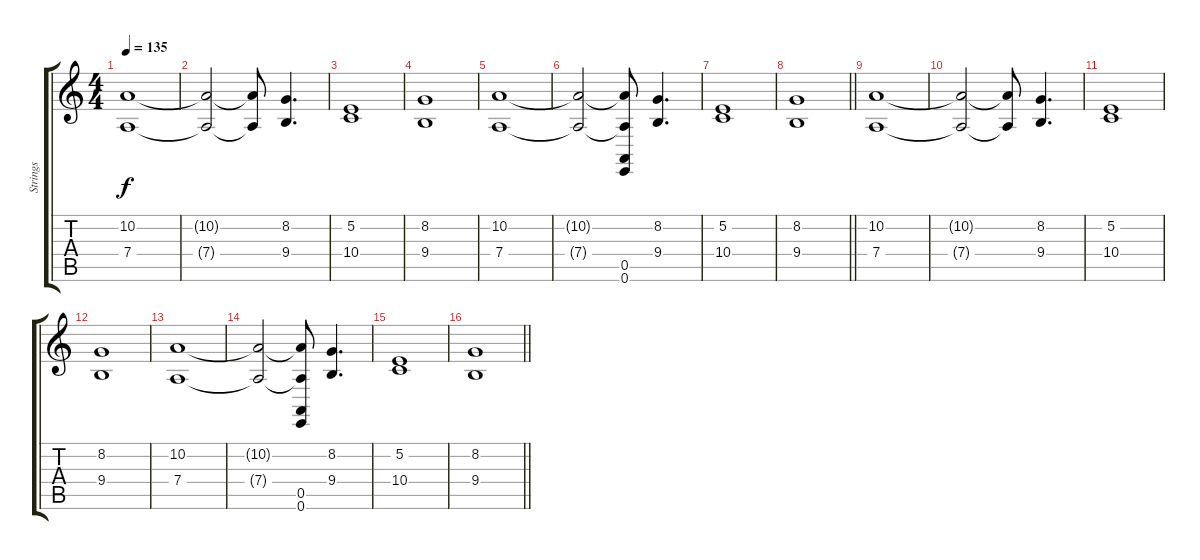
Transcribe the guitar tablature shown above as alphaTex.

\track ("Strings" "Strings") {instrument stringensemble1}
\staff {score tabs}
\tuning (E4 B3 G3 D3 A2 E2) {hide}
\ts (4 4)
\section ("" "")
\tempo 135
\clef g2
\ks c
(10.2 7.4).1{dy f} |
(10.2{t} 7.4{t}).2 (10.2{t} 7.4{t}).8 (8.2 9.4).4{d} |
(5.2 10.4).1 |
(8.2 9.4).1 |
(10.2 7.4).1 |
(10.2{t} 7.4{t}).2 (10.2{t} 7.4{t} 0.5 0.6).8 (8.2 9.4).4{d} |
(5.2 10.4).1 |
\barLineRight lightlight
(8.2 9.4).1 |
(10.2 7.4).1 |
(10.2{t} 7.4{t}).2 (10.2{t} 7.4{t}).8 (8.2 9.4).4{d} |
(5.2 10.4).1 |
(8.2 9.4).1 |
(10.2 7.4).1 |
(10.2{t} 7.4{t}).2 (10.2{t} 7.4{t} 0.5 0.6).8 (8.2 9.4).4{d} |
(5.2 10.4).1 |
\barLineRight lightlight
(8.2 9.4).1
